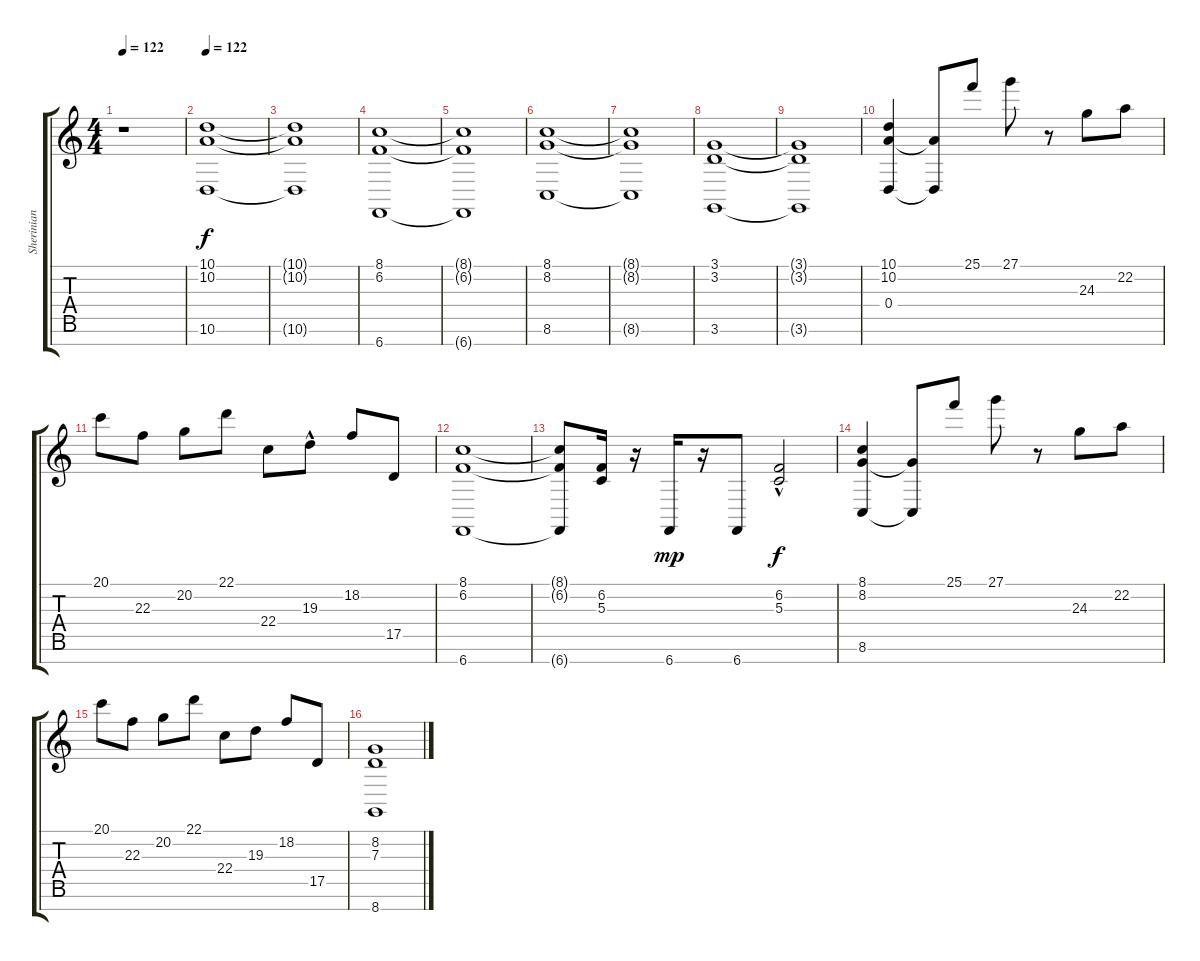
\track ("Sherinian Polysynth" "Sherinian ") {instrument pad3polysynth}
\staff {score tabs}
\tuning (E4 B3 G3 D3 A2 E2 B1) {hide}
\ts (4 4)
\tempo 122
\clef g2
\ks c
r.1{dy f} |
\tempo 122
(10.1 10.2 10.6).1 |
(10.1{t} 10.2{t} 10.6{t}).1 |
(8.1 6.2 6.7).1 |
(8.1{t} 6.2{t} 6.7{t}).1 |
(8.1 8.2 8.6).1 |
(8.1{t} 8.2{t} 8.6{t}).1 |
(3.1 3.2 3.6).1 |
(3.1{t} 3.2{t} 3.6{t}).1 |
(10.1 10.2 0.4).4{volume 16 instrument brightacousticpiano} (10.2{t} 0.4{t}).8 25.1.8 27.1.8 r.8 24.3.8 22.2.8 |
20.1.8 22.3.8 20.2.8 22.1.8 22.4.8 19.3{hac}.8 18.2.8 17.5.8 |
(8.1 6.2 6.7).1 |
(8.1{t} 6.2{t} 6.7{t}).8 (6.2 5.3).16 r.16 6.7.16{dy mp} r.16 6.7.8 (6.2 5.3{hac}).2{dy f} |
(8.1 8.2 8.6).4 (8.2{t} 8.6{t}).8 25.1.8 27.1.8 r.8 24.3.8 22.2.8 |
20.1.8 22.3.8 20.2.8 22.1.8 22.4.8 19.3.8 18.2.8 17.5.8 |
(8.2 7.3 8.7).1
